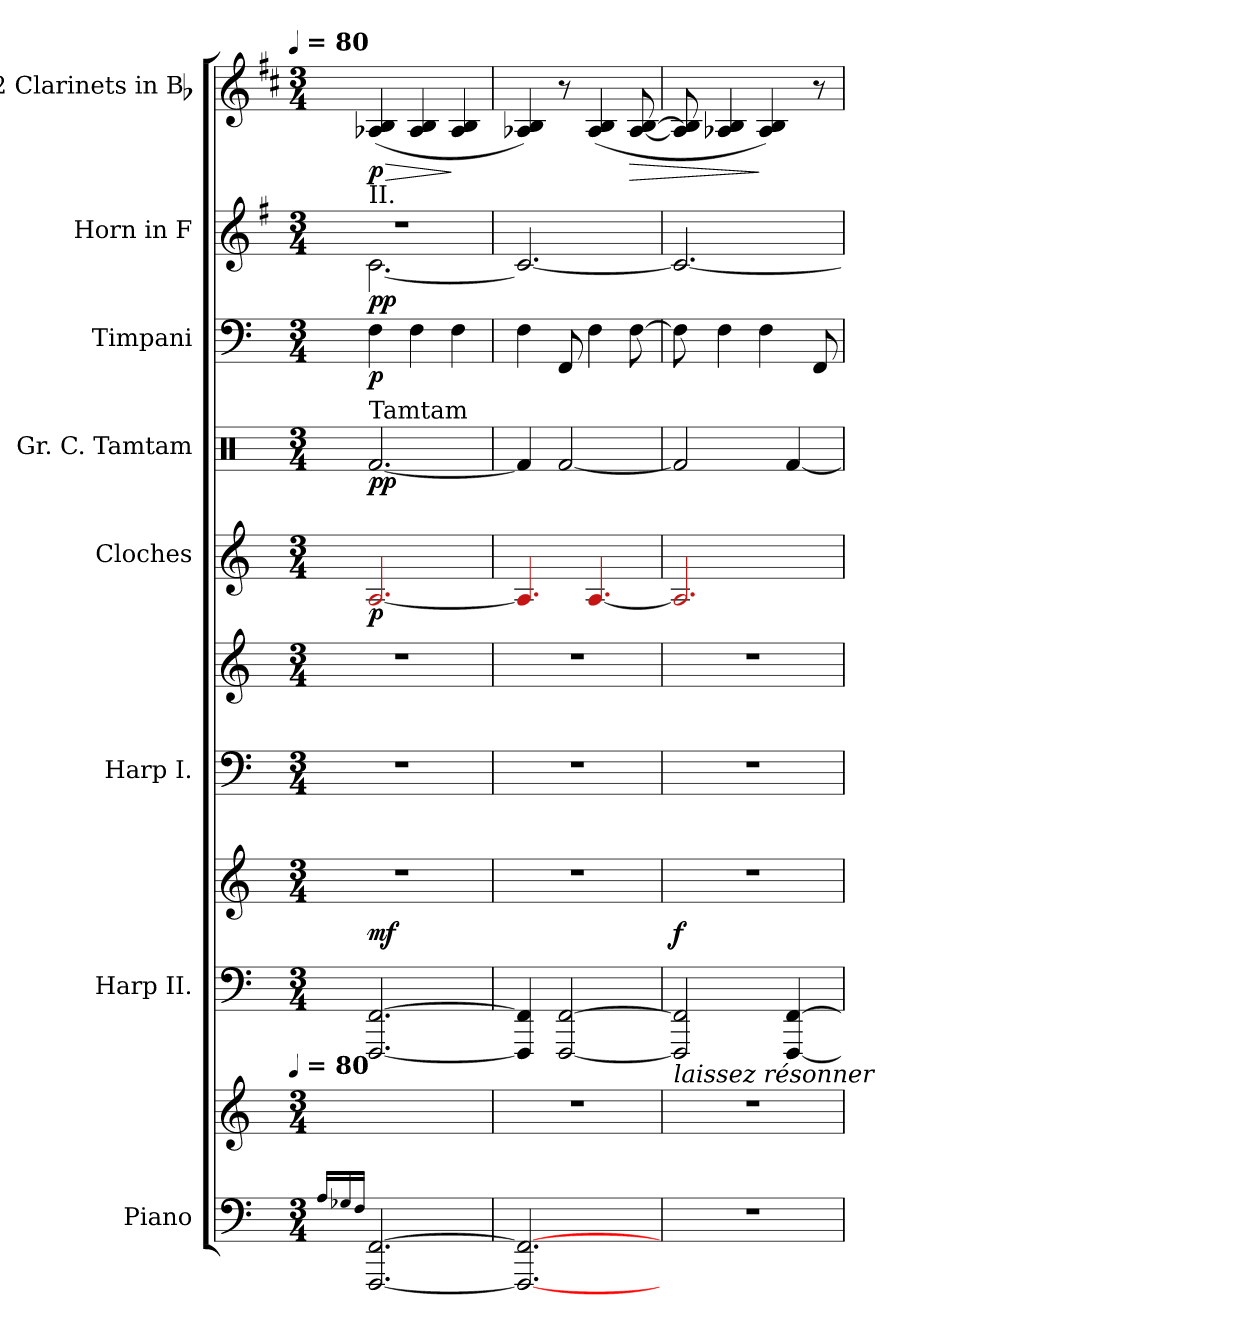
**kern	**kern	**dynam	**kern	**kern	**dynam	**kern	**kern	**kern	**dynam	**kern	**dynam	**kern	**dynam	**kern	**dynam	**kern	**dynam
*part8	*part8	*part8	*part7	*part7	*part7	*part6	*part6	*part5	*part5	*part4	*part4	*part3	*part3	*part2	*part2	*part1	*part1
*staff11	*staff10	*staff10/11	*staff9	*staff8	*staff8/9	*staff7	*staff6	*staff5	*staff5	*staff4	*staff4	*staff3	*staff3	*staff2	*staff2	*staff1	*staff1
*I"Piano	*	*	*I"Harp II.	*	*	*I"Harp I.	*	*I"Cloches	*	*I"Gr. C. Tamtam	*	*I"Timpani	*	*I"Horn in F	*	*I"2 Clarinets in Bb	*
*I'Pno.	*	*	*I'Hp.	*	*	*I'Hp.	*	*	*	*	*	*I'Timp.	*	*I'Hn.	*	*I'Cl.	*
*clefF4	*clefG2	*	*clefF4	*clefG2	*	*clefF4	*clefG2	*clefG2	*	*clefX	*	*clefF4	*	*clefG2	*	*clefG2	*
*	*	*	*	*	*	*	*	*	*	*	*	*	*	*ITrd4c7	*	*ITrd1c2	*
*k[]	*k[]	*	*k[]	*k[]	*	*k[]	*k[]	*k[]	*	*k[]	*	*k[]	*	*k[]	*	*k[]	*
*C:	*C:	*	*C:	*C:	*	*C:	*C:	*C:	*	*C:	*	*C:	*	*C:	*	*C:	*
!!LO:TX:omd:t=[quarter] = 80
*M3/4	*M3/4	*	*M3/4	*M3/4	*	*M3/4	*M3/4	*M3/4	*	*M3/4	*	*M3/4	*	*M3/4	*	*M3/4	*
*MM80	*MM80	*	*MM80	*MM80	*	*MM80	*MM80	*MM80	*	*MM80	*	*MM80	*	*MM80	*	*MM80	*
=1	=1	=1	=1	=1	=1	=1	=1	=1	=1	=1	=1	=1	=1	=1	=1	=1	=1
!	!LO:TX:t=[quarter] = 80	!	!	!	!	!	!	!	!	!	!	!	!	!	!	!	!
16qqA/LL	.	.	.	.	.	.	.	.	.	.	.	.	.	.	.	.	.
16qqG-X/	.	.	.	.	.	.	.	.	.	.	.	.	.	.	.	.	.
16qqF/JJ	.	.	.	.	.	.	.	.	.	.	.	.	.	.	.	.	.
*	*	*	*	*	*	*	*	*	*	*	*	*	*	*^	*	*	*
!	!	!	!	!	!	!	!	!	!	!	!	!	!	!LO:TX:a:t=II.	!	!	!	!
!	!	!	!	!	!	!	!	!	!	!LO:TX:a:t=Tamtam	!	!	!	!	!	!	!	!
!	!	!	!	!	!	!	!	!	!	!	!	!	!	!	!	!	!	!LO:HP:b
[2.FFF [2.FF	4%3r	pp	[2.FFF [2.FF	4%3r	mf	4%3r	4%3r	[2.RA/	p	[2.Rf/	pp	4F	p	2.r	[2.F	pp	(4G-X 4A	> p
.	.	.	.	.	.	.	.	.	.	.	.	4F	.	.	.	.	4G- 4A	.
.	.	.	.	.	.	.	.	.	.	.	.	4F	.	.	.	.	4G- 4A	]
*	*	*	*	*	*	*	*	*	*	*	*	*	*	*v	*v	*	*	*
=2	=2	=2	=2	=2	=2	=2	=2	=2	=2	=2	=2	=2	=2	=2	=2	=2	=2
2.FFF_ 2.FF_	4%3r	.	4FFF] 4FF]	4%3r	.	4%3r	4%3r	4.RA/]	.	4Rf/]	.	4F	.	2.F_	.	4G-X 4A)	.
.	.	.	[2FFF [2FF	.	.	.	.	.	.	[2Rf/	.	8FF	.	.	.	8r	.
.	.	.	.	.	.	.	.	[4.RA/	.	.	.	4F	.	.	.	(4G- 4A	.
!	!	!	!	!	!	!	!	!	!	!	!	!	!	!	!	!	!LO:HP:b
.	.	.	.	.	.	.	.	.	.	.	.	[8F	.	.	.	[8G- [8A	>
=3	=3	=3	=3	=3	=3	=3	=3	=3	=3	=3	=3	=3	=3	=3	=3	=3	=3
!	!LO:TX:a:i:t=laissez résonner	!	!	!	!	!	!	!	!	!	!	!	!	!	!	!	!
4%3r	4%3r	.	2FFF] 2FF]	4%3r	f	4%3r	4%3r	2.RA/]	.	2Rf/]	.	8F]	.	2.F_	.	8G-] 8A]	.
.	.	.	.	.	.	.	.	.	.	.	.	4F	.	.	.	4G-X 4A	.
.	.	.	.	.	.	.	.	.	.	.	.	4F	.	.	.	4G- 4A)	]
.	.	.	[4FFF [4FF	.	.	.	.	.	.	[4Rf/	.	.	.	.	.	.	.
.	.	.	.	.	.	.	.	.	.	.	.	8FF	.	.	.	8r	.
=	=	=	=	=	=	=	=	=	=	=	=	=	=	=	=	=	=
*-	*-	*-	*-	*-	*-	*-	*-	*-	*-	*-	*-	*-	*-	*-	*-	*-	*-
